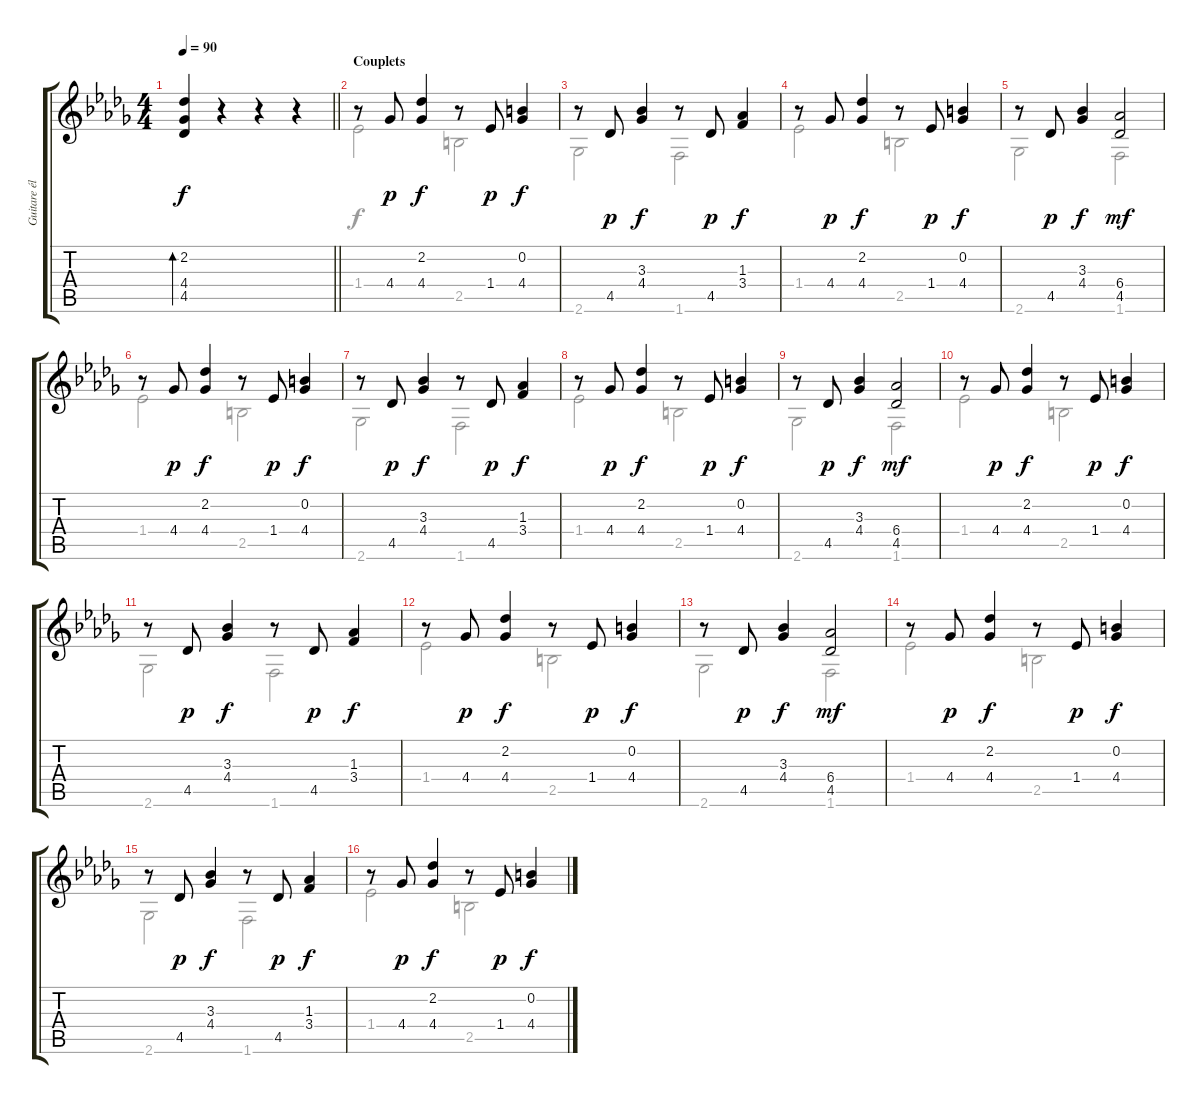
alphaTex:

\track ("Guitare éléctrique" "Guitare él") {instrument electricguitarclean}
\staff {score tabs}
\tuning (E4 B3 G3 D3 A2 E2) {hide}
\voice
\ts (4 4)
\tempo 90
\clef g2
\barLineRight lightlight
\ks db
(2.2 4.4 4.5).4{bd 60 dy f} r.4 r.4 r.4 |
\section ("" "Couplets")
r.8 4.4.8{dy p} (2.2 4.4).4{dy f} r.8 1.4.8{dy p} (0.2 4.4).4{dy f} |
r.8 4.5.8{dy p} (3.3 4.4).4{dy f} r.8 4.5.8{dy p} (1.3 3.4).4{dy f} |
r.8 4.4.8{dy p} (2.2 4.4).4{dy f} r.8 1.4.8{dy p} (0.2 4.4).4{dy f} |
r.8 4.5.8{dy p} (3.3 4.4).4{dy f} (6.4 4.5).2{dy mf} |
r.8 4.4.8{dy p} (2.2 4.4).4{dy f} r.8 1.4.8{dy p} (0.2 4.4).4{dy f} |
r.8 4.5.8{dy p} (3.3 4.4).4{dy f} r.8 4.5.8{dy p} (1.3 3.4).4{dy f} |
r.8 4.4.8{dy p} (2.2 4.4).4{dy f} r.8 1.4.8{dy p} (0.2 4.4).4{dy f} |
r.8 4.5.8{dy p} (3.3 4.4).4{dy f} (6.4 4.5).2{dy mf} |
r.8 4.4.8{dy p} (2.2 4.4).4{dy f} r.8 1.4.8{dy p} (0.2 4.4).4{dy f} |
r.8 4.5.8{dy p} (3.3 4.4).4{dy f} r.8 4.5.8{dy p} (1.3 3.4).4{dy f} |
r.8 4.4.8{dy p} (2.2 4.4).4{dy f} r.8 1.4.8{dy p} (0.2 4.4).4{dy f} |
r.8 4.5.8{dy p} (3.3 4.4).4{dy f} (6.4 4.5).2{dy mf} |
r.8 4.4.8{dy p} (2.2 4.4).4{dy f} r.8 1.4.8{dy p} (0.2 4.4).4{dy f} |
r.8 4.5.8{dy p} (3.3 4.4).4{dy f} r.8 4.5.8{dy p} (1.3 3.4).4{dy f} |
r.8 4.4.8{dy p} (2.2 4.4).4{dy f} r.8 1.4.8{dy p} (0.2 4.4).4{dy f}
\voice
\clef g2
\ottava regular
\simile none
\barLineRight lightlight
\ks db
|
1.4.2 2.5.2 |
2.6.2 1.6.2 |
1.4.2 2.5.2 |
2.6.2 1.6.2 |
1.4.2 2.5.2 |
2.6.2 1.6.2 |
1.4.2 2.5.2 |
2.6.2 1.6.2 |
1.4.2 2.5.2 |
2.6.2 1.6.2 |
1.4.2 2.5.2 |
2.6.2 1.6.2 |
1.4.2 2.5.2 |
2.6.2 1.6.2 |
1.4.2 2.5.2
